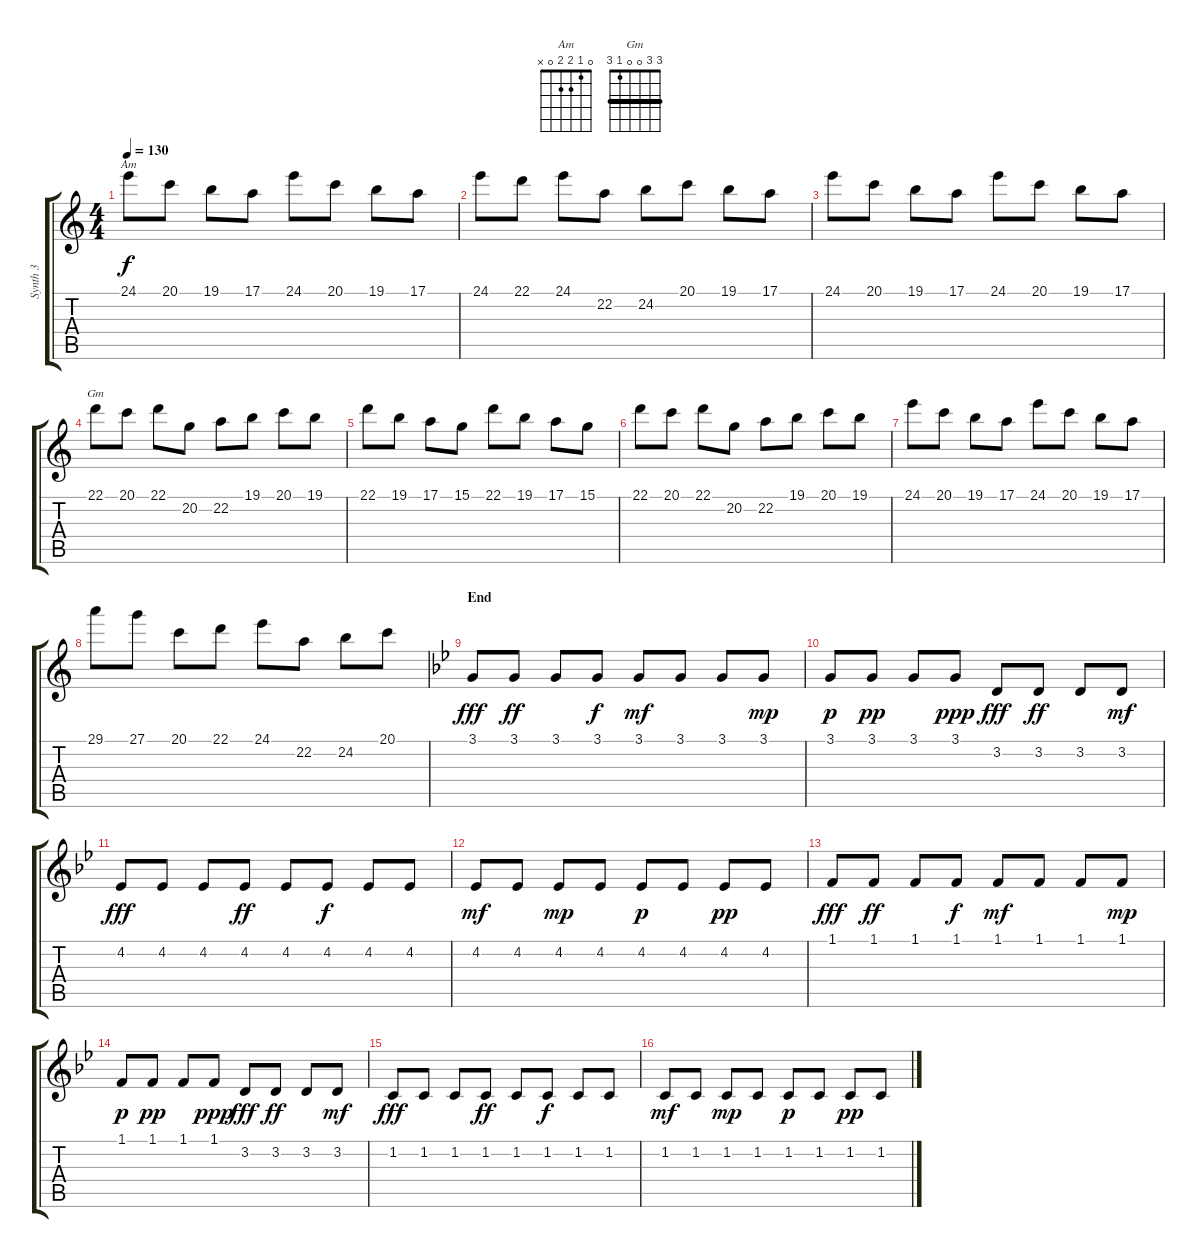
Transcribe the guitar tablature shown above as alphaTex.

\track ("Synth 3" "Synth 3") {instrument lead3calliope}
\staff {score tabs}
\tuning (E4 B3 G3 D3 A2 E2) {hide}
\chord ("Am" 0 1 2 2 0 x)
\chord ("Gm" 3 3 0 0 1 3) {barre 3}
\ts (4 4)
\tempo 130
\clef g2
\ks c
24.1.8{ch "Am" dy f} 20.1.8 19.1.8 17.1.8 24.1.8 20.1.8 19.1.8 17.1.8 |
24.1.8 22.1.8 24.1.8 22.2.8 24.2.8 20.1.8 19.1.8 17.1.8 |
24.1.8 20.1.8 19.1.8 17.1.8 24.1.8 20.1.8 19.1.8 17.1.8 |
22.1.8{ch "Gm"} 20.1.8 22.1.8 20.2.8 22.2.8 19.1.8 20.1.8 19.1.8 |
22.1.8 19.1.8 17.1.8 15.1.8 22.1.8 19.1.8 17.1.8 15.1.8 |
22.1.8 20.1.8 22.1.8 20.2.8 22.2.8 19.1.8 20.1.8 19.1.8 |
24.1.8 20.1.8 19.1.8 17.1.8 24.1.8 20.1.8 19.1.8 17.1.8 |
29.1.8 27.1.8 20.1.8 22.1.8 24.1.8 22.2.8 24.2.8 20.1.8 |
\section ("" "End")
\ks bb
3.1.8{dy fff} 3.1.8{dy ff} 3.1.8 3.1.8{dy f} 3.1.8{dy mf} 3.1.8 3.1.8 3.1.8{dy mp} |
3.1.8{dy p} 3.1.8{dy pp} 3.1.8 3.1.8{dy ppp} 3.2.8{dy fff} 3.2.8{dy ff} 3.2.8 3.2.8{dy mf} |
4.2.8{dy fff} 4.2.8 4.2.8 4.2.8{dy ff} 4.2.8 4.2.8{dy f} 4.2.8 4.2.8 |
4.2.8{dy mf} 4.2.8 4.2.8{dy mp} 4.2.8 4.2.8{dy p} 4.2.8 4.2.8{dy pp} 4.2.8 |
1.1.8{dy fff} 1.1.8{dy ff} 1.1.8 1.1.8{dy f} 1.1.8{dy mf} 1.1.8 1.1.8 1.1.8{dy mp} |
1.1.8{dy p} 1.1.8{dy pp} 1.1.8 1.1.8{dy ppp} 3.2.8{dy fff} 3.2.8{dy ff} 3.2.8 3.2.8{dy mf} |
1.2.8{dy fff} 1.2.8 1.2.8 1.2.8{dy ff} 1.2.8 1.2.8{dy f} 1.2.8 1.2.8 |
1.2.8{dy mf} 1.2.8 1.2.8{dy mp} 1.2.8 1.2.8{dy p} 1.2.8 1.2.8{dy pp} 1.2.8
